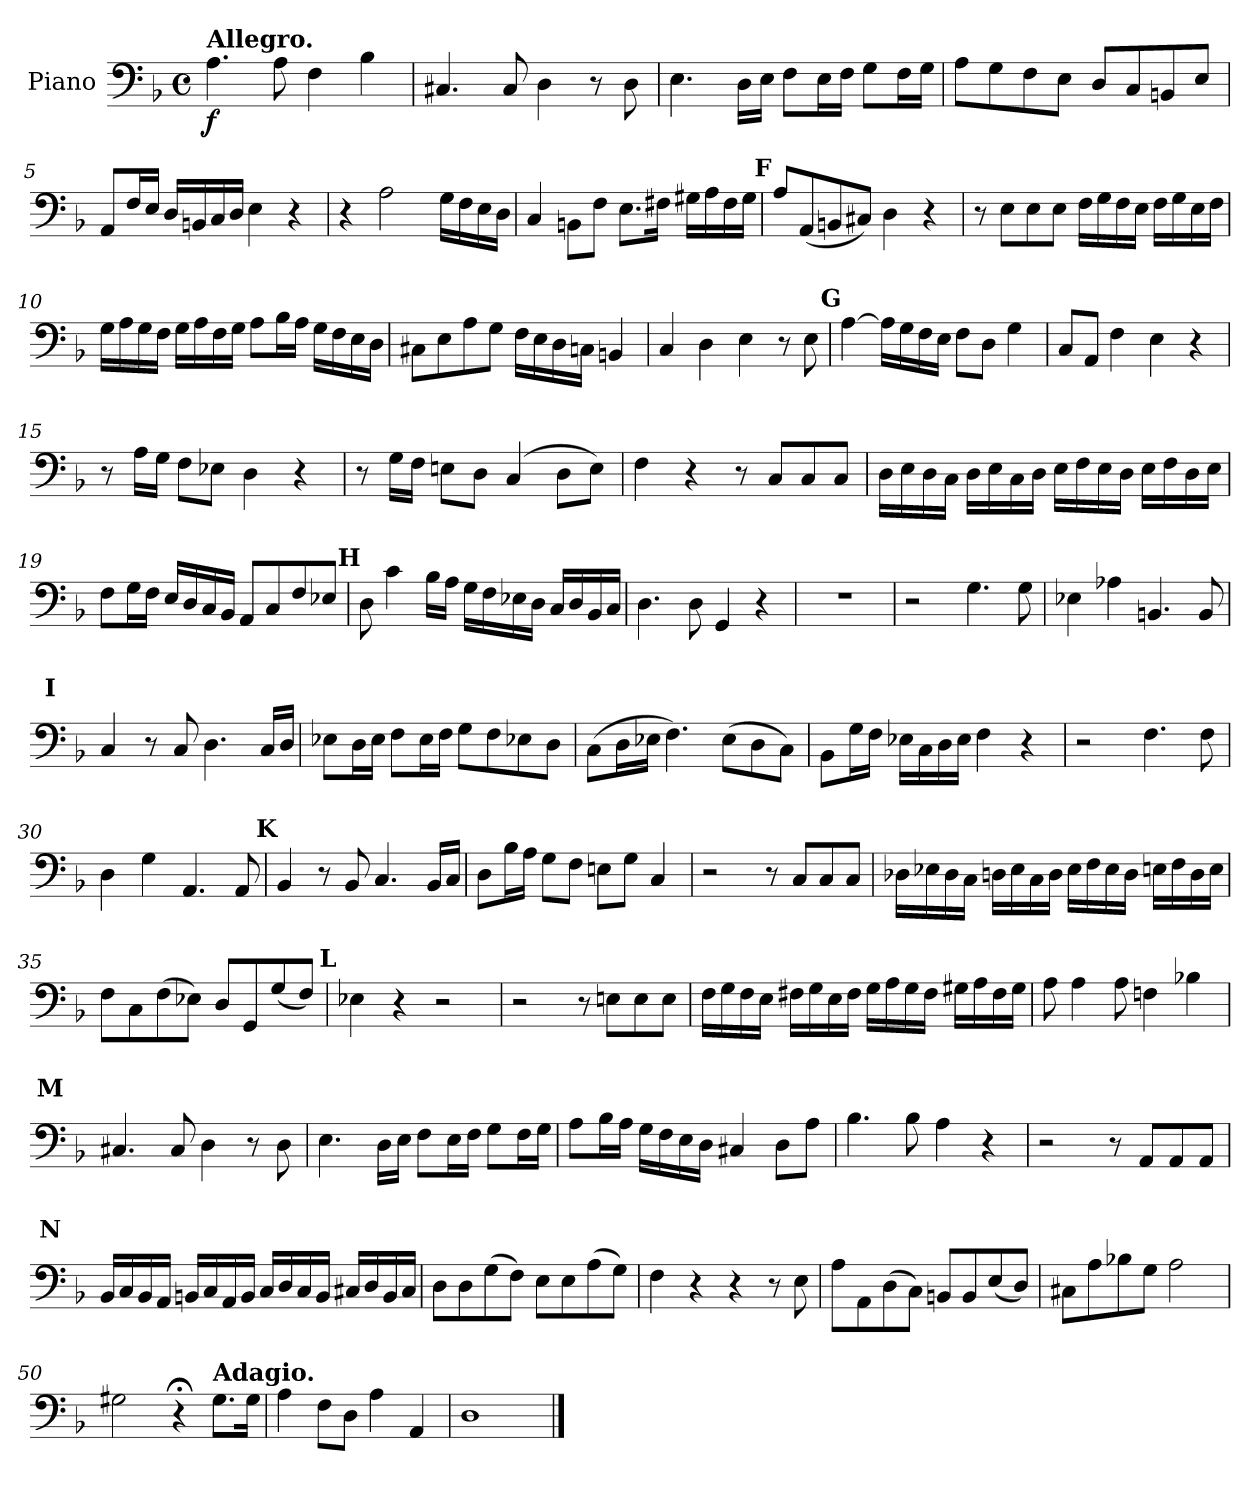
**kern	**dynam
*part1	*part1
*staff1	*staff1
*I"Piano	*
*I'Pno.	*
*clefF4	*
*k[b-]	*
*M4/4	*
*met(c)	*
*MM76	*
=1	=1
!LO:TX:a:B:t=Allegro.	!
!	!LO:DY:b
4.A\	f
8A\	.
4F\	.
4B-\	.
=2	=2
4.C#X/	.
8C#/	.
4D\	.
8r	.
8D\	.
=3	=3
4.E\	.
16D\LL	.
16E\JJ	.
8F\L	.
16E\L	.
16F\JJ	.
8G\L	.
16F\L	.
16G\JJ	.
=4	=4
8A\L	.
8G\	.
8F\	.
8E\J	.
8D/L	.
8C/	.
8BBn/	.
8E/J	.
=5	=5
8AA/L	.
16F/L	.
16E/JJ	.
16D/LL	.
16BBn/	.
16C/	.
16D/JJ	.
4E\	.
4r	.
!!LO:LB:g=z
=6	=6
4r	.
2A\	.
16G\LL	.
16F\	.
16E\	.
16D\JJ	.
=7	=7
4C/	.
8BBn\L	.
8F\J	.
8.E\L	.
16F#X\Jk	.
16G#X\LL	.
16A\	.
16F#\	.
16G#\JJ	.
!!LO:REH:place=s1:a:B:enc=none:fs=14:t=F
=8	=8
8A/L	.
(8AA/	.
8BBn/	.
8C#X/J)	.
4D\	.
4r	.
=9	=9
8r	.
8E\L	.
8E\	.
8E\J	.
16F\LL	.
16G\	.
16F\	.
16E\JJ	.
16F\LL	.
16G\	.
16E\	.
16F\JJ	.
=10	=10
16G\LL	.
16A\	.
16G\	.
16F\JJ	.
16G\LL	.
16A\	.
16F\	.
16G\JJ	.
8A\L	.
16B-\L	.
16A\JJ	.
16G\LL	.
16F\	.
16E\	.
16D\JJ	.
!!LO:LB:g=z
=11	=11
8C#X\L	.
8E\	.
8A\	.
8G\J	.
16F\LL	.
16E\	.
16D\	.
16Cn\JJ	.
4BBn/	.
=12	=12
4C/	.
4D\	.
4E\	.
8r	.
8E\	.
!!LO:REH:place=s1:a:B:enc=none:fs=14:t=G
=13	=13
[4A\	.
16A\LL]	.
16G\	.
16F\	.
16E\JJ	.
8F\L	.
8D\J	.
4G\	.
=14	=14
8C/L	.
8AA/J	.
4F\	.
4E\	.
4r	.
=15	=15
8r	.
16A\LL	.
16G\JJ	.
8F\L	.
8E-X\J	.
4D\	.
4r	.
=16	=16
8r	.
16G\LL	.
16F\JJ	.
8En\L	.
8D\J	.
(4C/	.
8D\L	.
8E\J)	.
!!LO:LB:g=z
=17	=17
4F\	.
4r	.
8r	.
8C/L	.
8C/	.
8C/J	.
=18	=18
16D\LL	.
16E\	.
16D\	.
16C\JJ	.
16D\LL	.
16E\	.
16C\	.
16D\JJ	.
16E\LL	.
16F\	.
16E\	.
16D\JJ	.
16E\LL	.
16F\	.
16D\	.
16E\JJ	.
=19	=19
8F\L	.
16G\L	.
16F\JJ	.
16E/LL	.
16D/	.
16C/	.
16BB-/JJ	.
8AA/L	.
8C/	.
8F/	.
8E-X/J	.
!!LO:REH:place=s1:a:B:enc=none:fs=14:t=H
=20	=20
8D\	.
4c\	.
16B-\LL	.
16A\JJ	.
16G\LL	.
16F\	.
16E-X\	.
16D\JJ	.
16C/LL	.
16D/	.
16BB-/	.
16C/JJ	.
=21	=21
4.D\	.
8D\	.
4GG/	.
4r	.
!!LO:LB:g=z
=22	=22
1r	.
=23	=23
2r	.
4.G\	.
8G\	.
=24	=24
4E-X\	.
4A-X\	.
4.BBn/	.
8BB/	.
!!LO:REH:place=s1:a:B:enc=none:fs=14:t=I
=25	=25
4C/	.
8r	.
8C/	.
4.D\	.
16C/LL	.
16D/JJ	.
=26	=26
8E-X\L	.
16D\L	.
16E-\JJ	.
8F\L	.
16E-\L	.
16F\JJ	.
8G\L	.
8F\	.
8E-X\	.
8D\J	.
=27	=27
(8C\L	.
16D\L	.
16E-X\JJ	.
4.F\)	.
(8E-\L	.
8D\	.
8C\J)	.
=28	=28
8BB-\L	.
16G\L	.
16F\JJ	.
16E-X\LL	.
16C\	.
16D\	.
16E-\JJ	.
4F\	.
4r	.
!!LO:LB:g=z
=29	=29
2r	.
4.F\	.
8F\	.
=30	=30
4D\	.
4G\	.
4.AA/	.
8AA/	.
!!LO:REH:place=s1:a:B:enc=none:fs=14:t=K
=31	=31
4BB-/	.
8r	.
8BB-/	.
4.C/	.
16BB-/LL	.
16C/JJ	.
=32	=32
8D\L	.
16B-\L	.
16A\JJ	.
8G\L	.
8F\J	.
8En\L	.
8G\J	.
4C/	.
=33	=33
2r	.
8r	.
8C/L	.
8C/	.
8C/J	.
=34	=34
16D-X\LL	.
16E-X\	.
16D-\	.
16C\JJ	.
16Dn\LL	.
16E-\	.
16C\	.
16D\JJ	.
16E-\LL	.
16F\	.
16E-\	.
16D\JJ	.
16En\LL	.
16F\	.
16D\	.
16E\JJ	.
!!LO:LB:g=z
=35	=35
8F\L	.
8C\	.
(8F\	.
8E-X\J)	.
8D/L	.
8GG/	.
(8G/	.
8F/J)	.
!!LO:REH:place=s1:a:B:enc=none:fs=14:t=L
=36	=36
4E-X\	.
4r	.
2r	.
=37	=37
2r	.
8r	.
8En\L	.
8E\	.
8E\J	.
=38	=38
16F\LL	.
16G\	.
16F\	.
16E\JJ	.
16F#X\LL	.
16G\	.
16E\	.
16F#\JJ	.
16G\LL	.
16A\	.
16G\	.
16F#\JJ	.
16G#X\LL	.
16A\	.
16F#\	.
16G#\JJ	.
=39	=39
8A\	.
4A\	.
8A\	.
4Fn\	.
4B-X\	.
!!LO:REH:place=s1:a:B:enc=none:fs=14:t=M
=40	=40
4.C#X/	.
8C#/	.
4D\	.
8r	.
8D\	.
!!LO:LB:g=z
=41	=41
4.E\	.
16D\LL	.
16E\JJ	.
8F\L	.
16E\L	.
16F\JJ	.
8G\L	.
16F\L	.
16G\JJ	.
=42	=42
8A\L	.
16B-\L	.
16A\JJ	.
16G\LL	.
16F\	.
16E\	.
16D\JJ	.
4C#X/	.
8D\L	.
8A\J	.
=43	=43
4.B-\	.
8B-\	.
4A\	.
4r	.
=44	=44
2r	.
8r	.
8AA/L	.
8AA/	.
8AA/J	.
!!LO:REH:place=s1:a:B:enc=none:fs=14:t=N
=45	=45
16BB-/LL	.
16C/	.
16BB-/	.
16AA/JJ	.
16BBn/LL	.
16C/	.
16AA/	.
16BB/JJ	.
16C/LL	.
16D/	.
16C/	.
16BB/JJ	.
16C#X/LL	.
16D/	.
16BB/	.
16C#/JJ	.
!!LO:LB:g=z
=46	=46
8D\L	.
8D\	.
(8G\	.
8F\J)	.
8E\L	.
8E\	.
(8A\	.
8G\J)	.
=47	=47
4F\	.
4r	.
4r	.
8r	.
8E\	.
=48	=48
8A\L	.
8AA\	.
(8D\	.
8C\J)	.
8BBn/L	.
8BB/	.
(8E/	.
8D/J)	.
=49	=49
8C#X\L	.
8A\	.
8B-X\	.
8G\J	.
2A\	.
=50	=50
2G#X\	.
4r;<	.
*MM38	*
!LO:TX:a:B:t=Adagio.	!
8.G#\L	.
16G#\Jk	.
=51	=51
4A\	.
8F\L	.
8D\J	.
4A\	.
4AA/	.
=52	=52
1D	.
==	==
*-	*-
